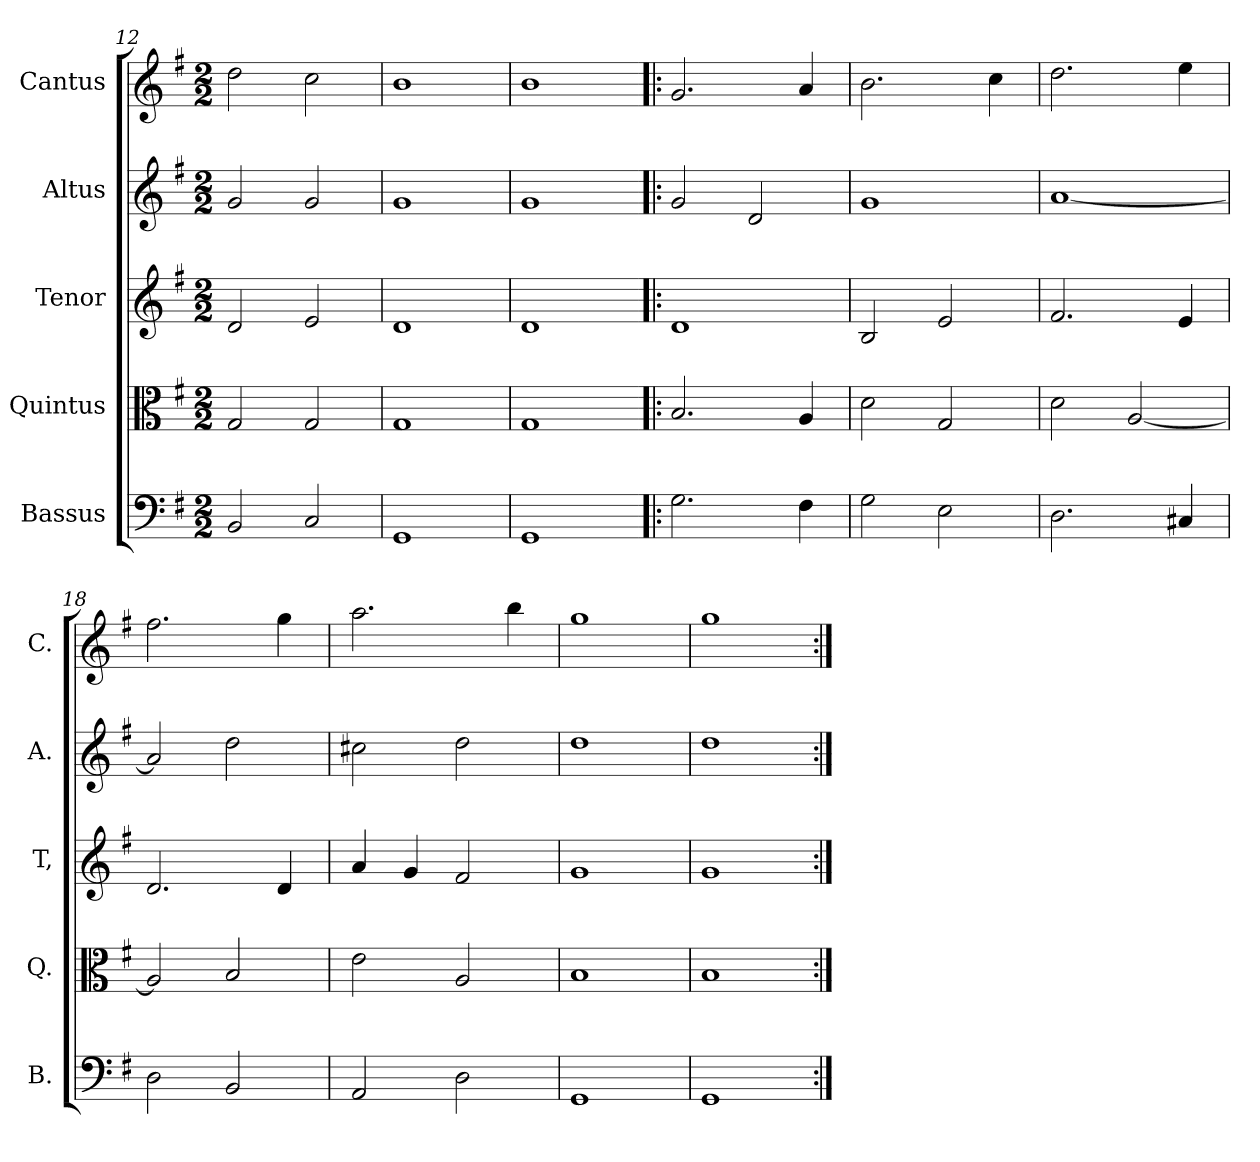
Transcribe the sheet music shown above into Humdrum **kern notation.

**kern	**kern	**kern	**kern	**kern
*part5	*part4	*part3	*part2	*part1
*staff5	*staff4	*staff3	*staff2	*staff1
*I"Bassus	*I"Quintus	*I"Tenor	*I"Altus	*I"Cantus
*I'B.	*I'Q.	*I'T,	*I'A.	*I'C.
*clefF4	*clefC3	*clefG2	*clefG2	*clefG2
*k[f#]	*k[f#]	*k[f#]	*k[f#]	*k[f#]
*G:	*G:	*G:	*G:	*G:
*M2/2	*M2/2	*M2/2	*M2/2	*M2/2
=12	=12	=12	=12	=12
2BB/	2G/	2d/	2g/	2dd\
2C/	2G/	2e/	2g/	2cc\
=13	=13	=13	=13	=13
1GG/	1G/	1d/	1g/	1b\
=14	=14	=14	=14	=14
1GG/	1G/	1d/	1g/	1b\
=15!|:	=15!|:	=15!|:	=15!|:	=15!|:
2.G\	2.B/	1d/	2g/	2.g/
.	.	.	2d/	.
4F#\	4A/	.	.	4a/
=16	=16	=16	=16	=16
2G\	2d\	2B/	1g/	2.b\
2E\	2G/	2e/	.	.
.	.	.	.	4cc\
=17	=17	=17	=17	=17
2.D\	2d\	2.f#/	[1a/	2.dd\
.	[2A/	.	.	.
4C#X/	.	4e/	.	4ee\
=18	=18	=18	=18	=18
2D\	2A/]	2.d/	2a/]	2.ff#\
2BB/	2B/	.	2dd\	.
.	.	4d/	.	4gg\
=19	=19	=19	=19	=19
2AA/	2e\	4a/	2cc#X\	2.aa\
.	.	4g/	.	.
2D\	2A/	2f#/	2dd\	.
.	.	.	.	4bb\
=20	=20	=20	=20	=20
1GG/	1B/	1g/	1dd\	1gg\
=21	=21	=21	=21	=21
1GG/	1B/	1g/	1dd\	1gg\
=:|!	=:|!	=:|!	=:|!	=:|!
*-	*-	*-	*-	*-
